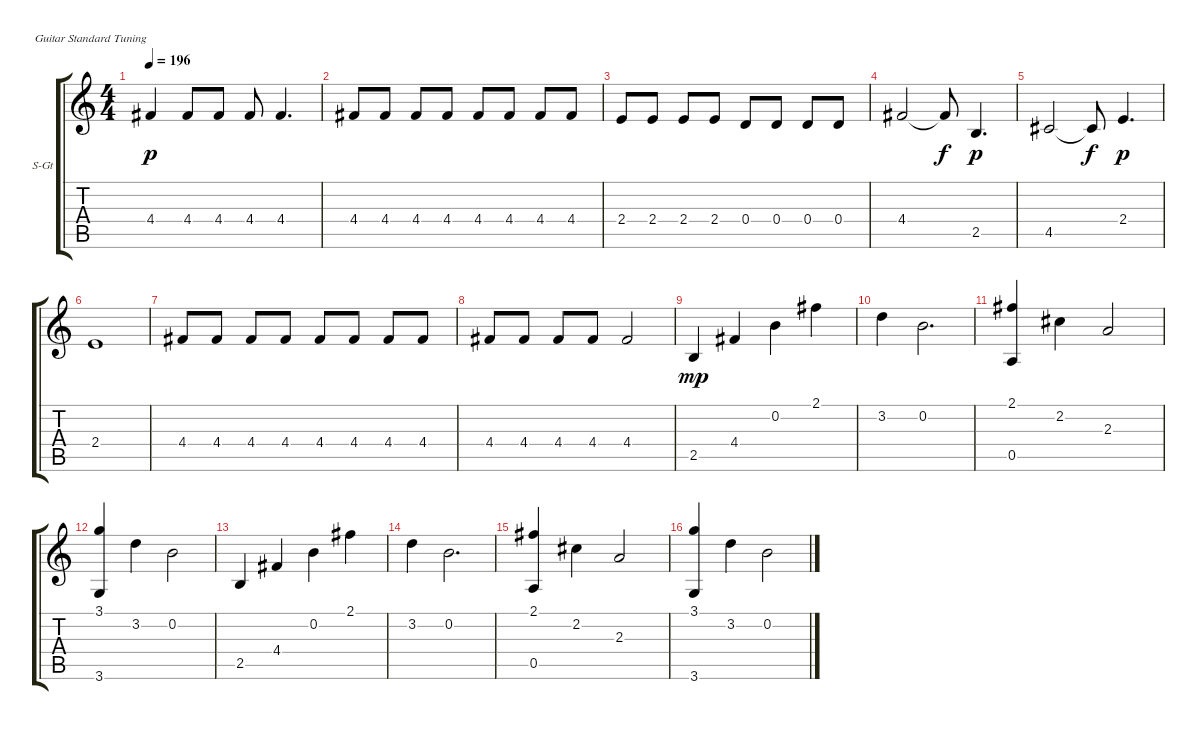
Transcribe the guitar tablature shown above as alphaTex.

\bracketExtendMode groupsimilarinstruments
\firstSystemTrackNameOrientation horizontal
\otherSystemsTrackNameOrientation horizontal
\track ("PM (Guitar)" "S-Gt") {instrument acousticguitarsteel}
\staff {score tabs}
\tuning (E4 B3 G3 D3 A2 E2)
\ts (4 4)
\tempo 196
\clef g2
\ks c
4.4.4{dy p} 4.4.8 4.4.8 4.4.8 4.4.4{d} |
4.4.8 4.4.8 4.4.8 4.4.8 4.4.8 4.4.8 4.4.8 4.4.8 |
2.4.8 2.4.8 2.4.8 2.4.8 0.4.8 0.4.8 0.4.8 0.4.8 |
4.4.2 4.4{t}.8{dy f} 2.5.4{d dy p} |
4.5.2 4.5{t}.8{dy f} 2.4.4{d dy p} |
2.4.1 |
4.4.8 4.4.8 4.4.8 4.4.8 4.4.8 4.4.8 4.4.8 4.4.8 |
4.4.8 4.4.8 4.4.8 4.4.8 4.4.2 |
2.5.4{dy mp} 4.4.4 0.2.4 2.1.4 |
3.2.4 0.2.2{d} |
(2.1 0.5).4 2.2.4 2.3.2 |
(3.1 3.6).4 3.2.4 0.2.2 |
2.5.4 4.4.4 0.2.4 2.1.4 |
3.2.4 0.2.2{d} |
(2.1 0.5).4 2.2.4 2.3.2 |
(3.1 3.6).4 3.2.4 0.2.2
